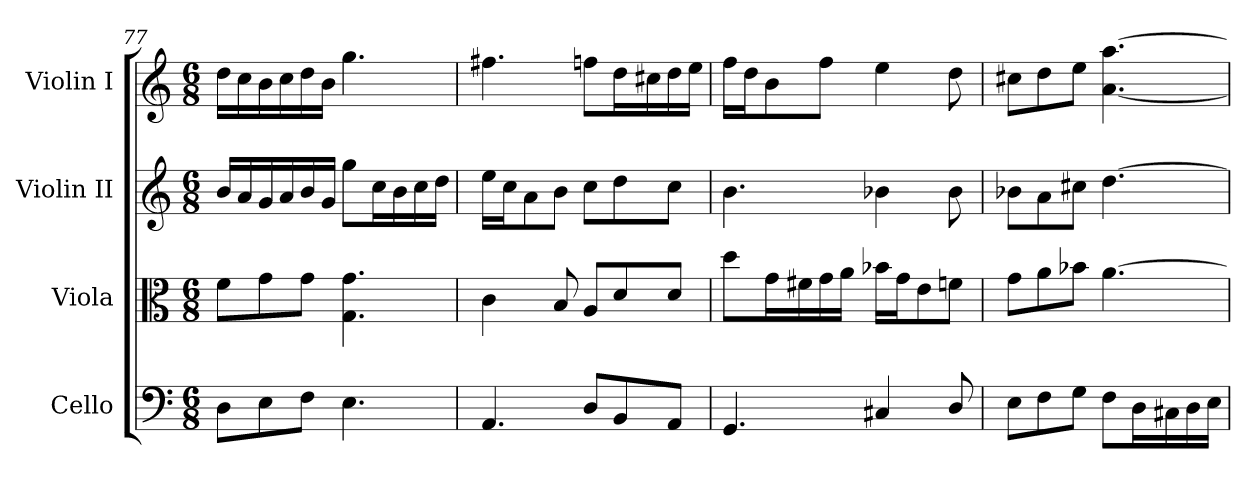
**kern	**kern	**kern	**kern
*part4	*part3	*part2	*part1
*staff4	*staff3	*staff2	*staff1
*I"Cello	*I"Viola	*I"Violin II	*I"Violin I
*	*I'Vla	*I'Vln	*I'Vln
*clefF4	*clefC3	*clefG2	*clefG2
*k[]	*k[]	*k[]	*k[]
*M6/8	*M6/8	*M6/8	*M6/8
=77	=77	=77	=77
8D\L	8f\L	16b/LL	16dd\LL
.	.	16a/	16cc\
8E\	8g\	16g/	16b\
.	.	16a/	16cc\
8F\J	8g\J	16b/	16dd\
.	.	16g/JJ	16b\JJ
4.E\	4.G\ 4.g\	8gg\L	4.gg\
.	.	16cc\L	.
.	.	16b\	.
.	.	16cc\	.
.	.	16dd\JJ	.
=78	=78	=78	=78
4.AA/	4c\	16ee\LL	4.ff#X\
.	.	16cc\J	.
.	.	8a\	.
.	8B/	8b\J	.
8D/L	8A/L	8cc\L	8ffn\L
8BB/	8d/	8dd\	16dd\L
.	.	.	16cc#X\
8AA/J	8d/J	8cc\J	16dd\
.	.	.	16ee\JJ
=79	=79	=79	=79
4.GG/	8dd\L	4.b\	16ff\LL
.	.	.	16dd\J
.	16g\L	.	8b\
.	16f#X\	.	.
.	16g\	.	8ff\J
.	16a\JJ	.	.
4C#X/	16b-X\LL	4b-X\	4ee\
.	16g\J	.	.
.	8e\	.	.
8D/	8fn\J	8b-\	8dd\
!!LO:LB:g=z
=80	=80	=80	=80
8E\L	8g\L	8b-X\L	8cc#X\L
8F\	8a\	8a\	8dd\
8G\J	8b-X\J	8cc#X\J	8ee\J
8F\L	[4.a\	[4.dd\	[4.a\ [4.aa\
16D\L	.	.	.
16C#X\	.	.	.
16D\	.	.	.
16E\JJ	.	.	.
=	=	=	=
*-	*-	*-	*-
